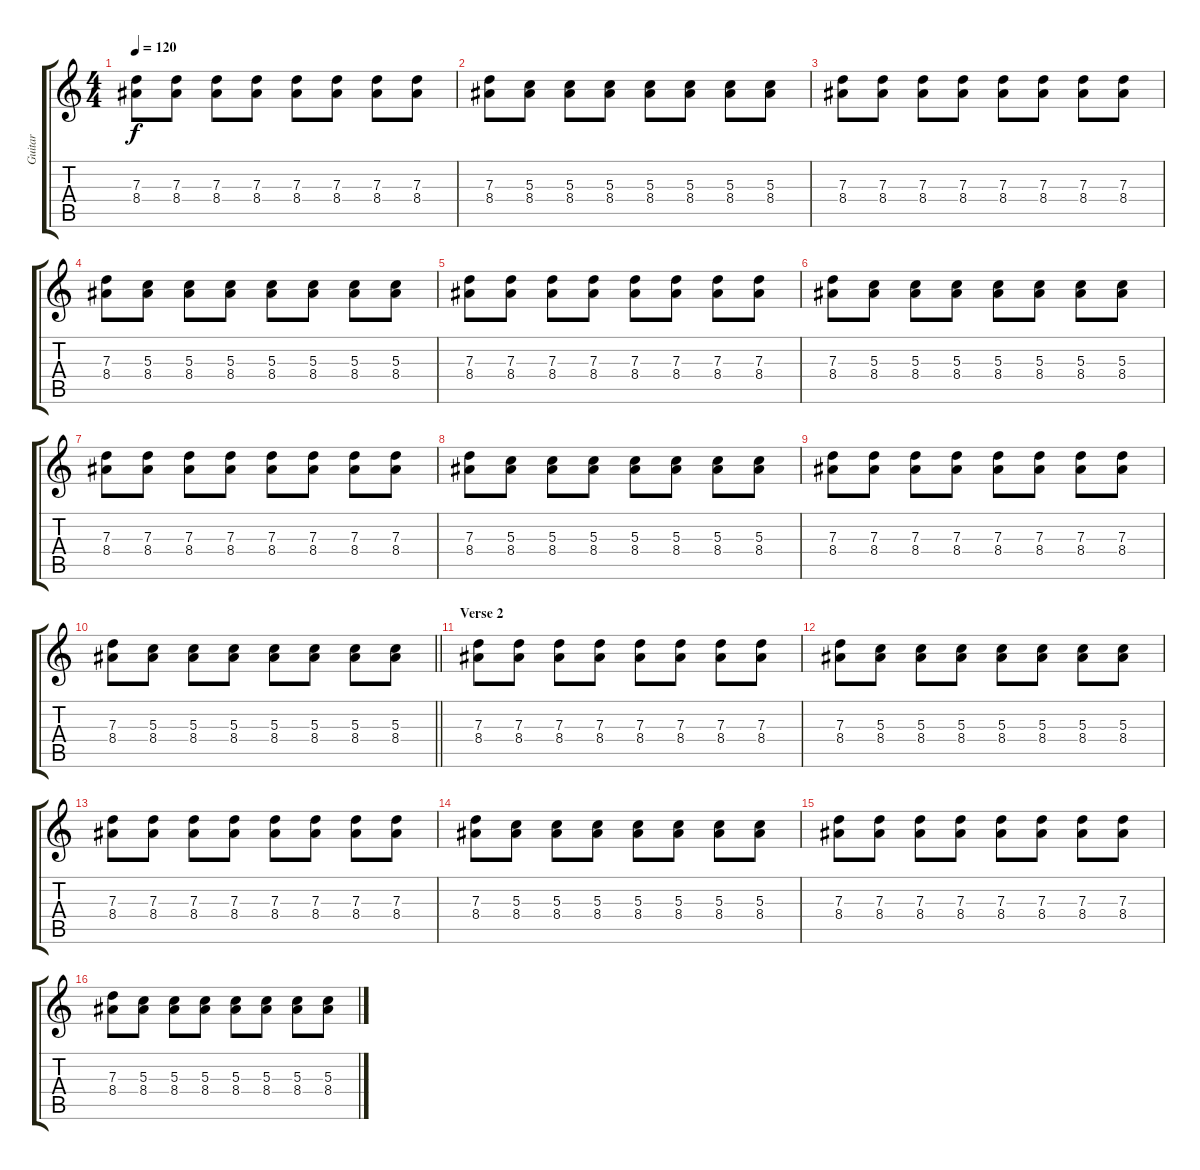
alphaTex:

\track ("Guitar" "Guitar") {instrument electricguitarmuted}
\staff {score tabs}
\tuning (E4 B3 G3 D3 A2 E2) {hide}
\ts (4 4)
\tempo 120
\clef g2
\ks c
(7.3 8.4).8{dy f} (7.3 8.4).8 (7.3 8.4).8 (7.3 8.4).8 (7.3 8.4).8 (7.3 8.4).8 (7.3 8.4).8 (7.3 8.4).8 |
(7.3 8.4).8 (5.3 8.4).8 (5.3 8.4).8 (5.3 8.4).8 (5.3 8.4).8 (5.3 8.4).8 (5.3 8.4).8 (5.3 8.4).8 |
(7.3 8.4).8{volume 8} (7.3 8.4).8 (7.3 8.4).8 (7.3 8.4).8 (7.3 8.4).8 (7.3 8.4).8 (7.3 8.4).8 (7.3 8.4).8 |
(7.3 8.4).8 (5.3 8.4).8 (5.3 8.4).8 (5.3 8.4).8 (5.3 8.4).8 (5.3 8.4).8 (5.3 8.4).8 (5.3 8.4).8 |
(7.3 8.4).8 (7.3 8.4).8 (7.3 8.4).8 (7.3 8.4).8 (7.3 8.4).8 (7.3 8.4).8 (7.3 8.4).8 (7.3 8.4).8 |
(7.3 8.4).8 (5.3 8.4).8 (5.3 8.4).8 (5.3 8.4).8 (5.3 8.4).8 (5.3 8.4).8 (5.3 8.4).8 (5.3 8.4).8 |
(7.3 8.4).8 (7.3 8.4).8 (7.3 8.4).8 (7.3 8.4).8 (7.3 8.4).8 (7.3 8.4).8 (7.3 8.4).8 (7.3 8.4).8 |
(7.3 8.4).8 (5.3 8.4).8 (5.3 8.4).8 (5.3 8.4).8 (5.3 8.4).8 (5.3 8.4).8 (5.3 8.4).8 (5.3 8.4).8 |
(7.3 8.4).8 (7.3 8.4).8 (7.3 8.4).8 (7.3 8.4).8 (7.3 8.4).8 (7.3 8.4).8 (7.3 8.4).8 (7.3 8.4).8 |
\barLineRight lightlight
(7.3 8.4).8 (5.3 8.4).8 (5.3 8.4).8 (5.3 8.4).8 (5.3 8.4).8 (5.3 8.4).8 (5.3 8.4).8 (5.3 8.4).8 |
\section ("" "Verse 2")
(7.3 8.4).8 (7.3 8.4).8 (7.3 8.4).8 (7.3 8.4).8 (7.3 8.4).8 (7.3 8.4).8 (7.3 8.4).8 (7.3 8.4).8 |
(7.3 8.4).8 (5.3 8.4).8 (5.3 8.4).8 (5.3 8.4).8 (5.3 8.4).8 (5.3 8.4).8 (5.3 8.4).8 (5.3 8.4).8 |
(7.3 8.4).8 (7.3 8.4).8 (7.3 8.4).8 (7.3 8.4).8 (7.3 8.4).8 (7.3 8.4).8 (7.3 8.4).8 (7.3 8.4).8 |
(7.3 8.4).8 (5.3 8.4).8 (5.3 8.4).8 (5.3 8.4).8 (5.3 8.4).8 (5.3 8.4).8 (5.3 8.4).8 (5.3 8.4).8 |
(7.3 8.4).8 (7.3 8.4).8 (7.3 8.4).8 (7.3 8.4).8 (7.3 8.4).8 (7.3 8.4).8 (7.3 8.4).8 (7.3 8.4).8 |
(7.3 8.4).8 (5.3 8.4).8 (5.3 8.4).8 (5.3 8.4).8 (5.3 8.4).8 (5.3 8.4).8 (5.3 8.4).8 (5.3 8.4).8
